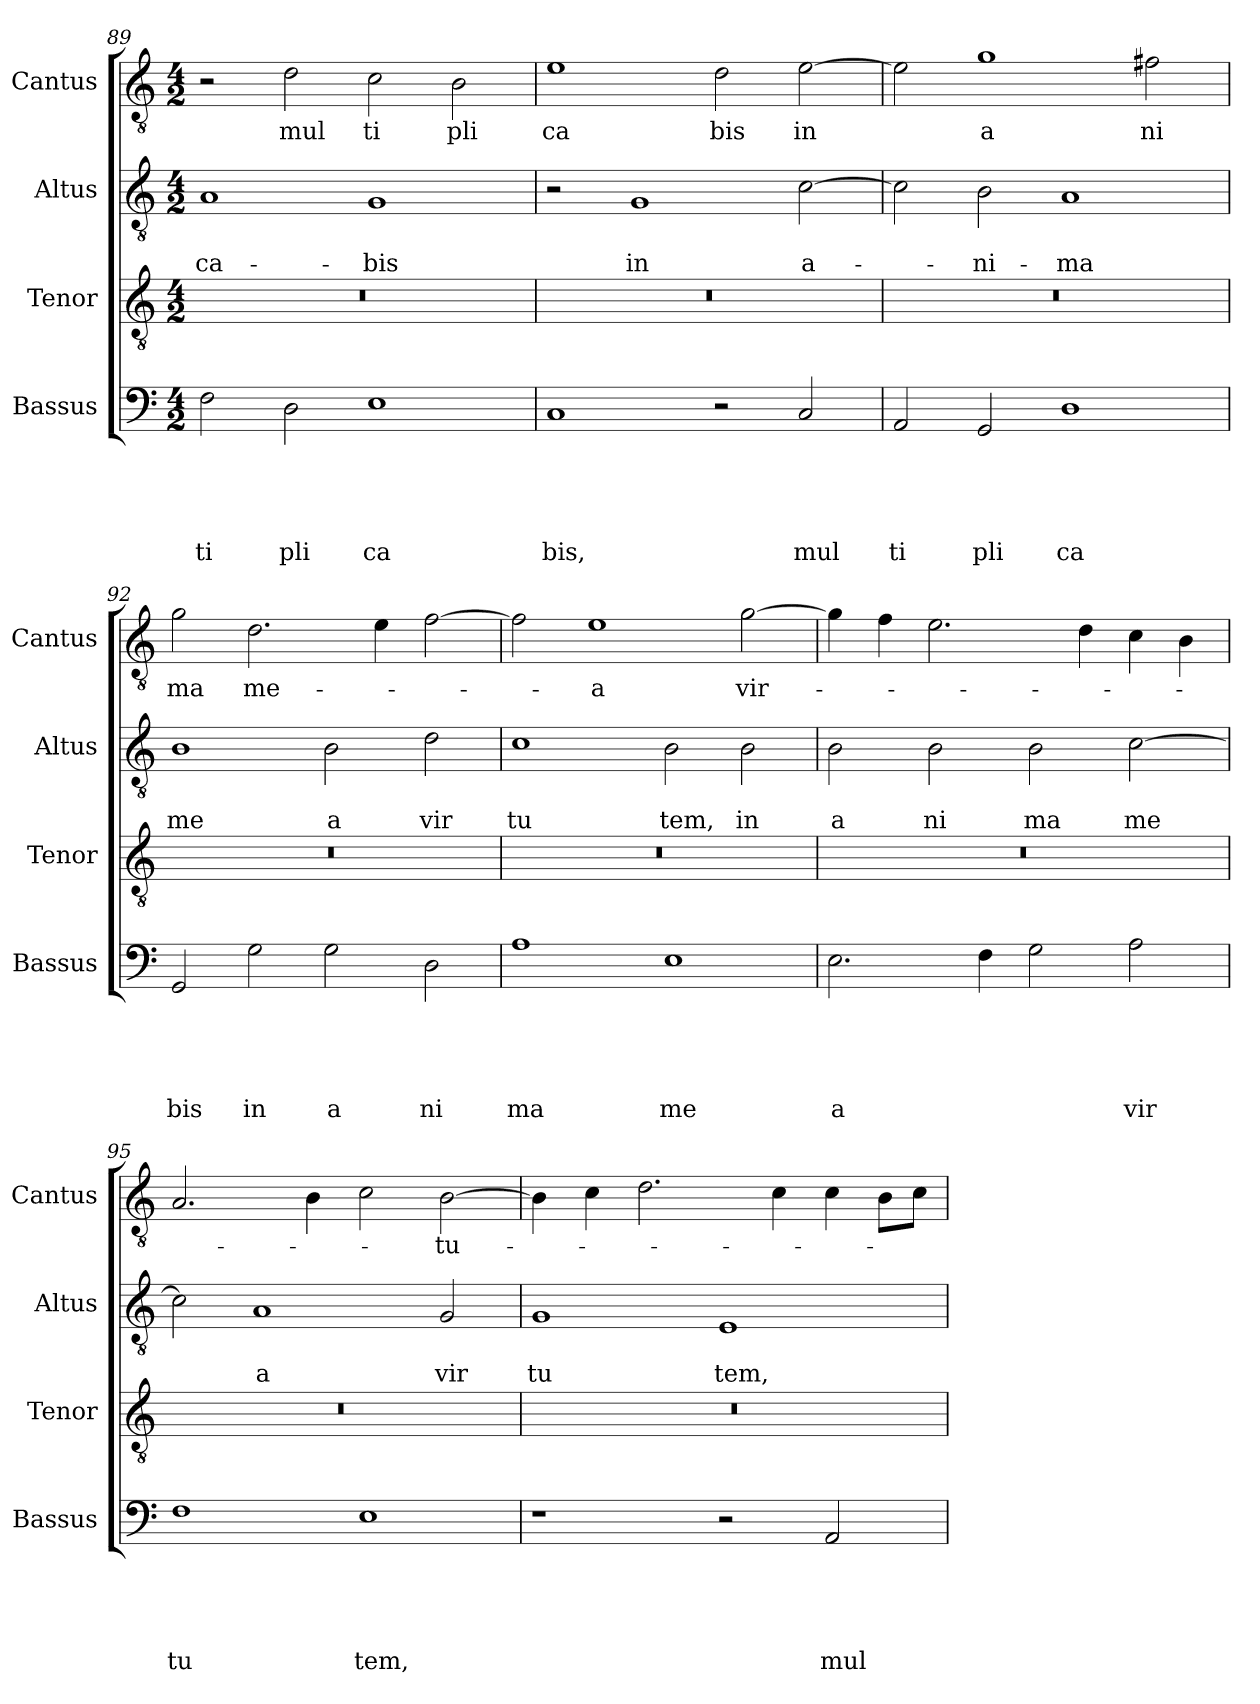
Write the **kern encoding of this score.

**kern	**text	**text	**text	**text	**text	**kern	**kern	**text	**text	**kern	**text
*part4	*part4	*part4	*part4	*part4	*part4	*part3	*part2	*part2	*part2	*part1	*part1
*staff4	*staff4	*staff4	*staff4	*staff4	*staff4	*staff3	*staff2	*staff2	*staff2	*staff1	*staff1
*I"Bassus	*	*	*	*	*	*I"Tenor	*I"Altus	*	*	*I"Cantus	*
*I'Bassus	*	*	*	*	*	*I'Tenor	*I'Altus	*	*	*I'Cantus	*
*clefF4	*	*	*	*	*	*clefGv2	*clefGv2	*	*	*clefGv2	*
*k[]	*	*	*	*	*	*k[]	*k[]	*	*	*k[]	*
*C:	*	*	*	*	*	*C:	*C:	*	*	*C:	*
*M4/2	*	*	*	*	*	*M4/2	*M4/2	*	*	*M4/2	*
=89	=89	=89	=89	=89	=89	=89	=89	=89	=89	=89	=89
!	!	!	!	!	!LO:LY:b	!	!	!	!LO:LY:b	!	!
2F\	.	.	.	.	ti	0r	1A	.	-ca-	2r	.
!	!	!	!	!	!LO:LY:b	!	!	!	!	!	!LO:LY:b
2D\	.	.	.	.	pli	.	.	.	.	2d\	mul
!	!	!	!	!	!LO:LY:b	!	!	!	!LO:LY:b	!	!LO:LY:b
1E	.	.	.	.	ca	.	1G	.	-bis	2c\	ti
!	!	!	!	!	!	!	!	!	!	!	!LO:LY:b
.	.	.	.	.	.	.	.	.	.	2B\	pli
=90	=90	=90	=90	=90	=90	=90	=90	=90	=90	=90	=90
!	!	!	!	!	!LO:LY:b	!	!	!	!	!	!LO:LY:b
1C	.	.	.	.	bis,	0r	2r	.	.	1e	ca
!	!	!	!	!	!	!	!	!	!LO:LY:b	!	!
.	.	.	.	.	.	.	1G	.	in	.	.
!	!	!	!	!	!	!	!	!	!	!	!LO:LY:b
2r	.	.	.	.	.	.	.	.	.	2d\	bis
!	!	!	!	!	!LO:LY:b	!	!	!	!LO:LY:b	!	!LO:LY:b
2C/	.	.	.	.	mul	.	[>2c\	.	a-	[>2e\	in
=91	=91	=91	=91	=91	=91	=91	=91	=91	=91	=91	=91
!	!	!	!	!	!LO:LY:b	!	!	!	!	!	!
2AA/	.	.	.	.	ti	0r	2c\]	.	.	2e\]	.
!	!	!	!	!	!LO:LY:b	!	!	!	!LO:LY:b	!	!LO:LY:b
2GG/	.	.	.	.	pli	.	2B\	.	-ni-	1g	a
!	!	!	!	!	!LO:LY:b	!	!	!	!LO:LY:b	!	!
1D	.	.	.	.	ca	.	1A	.	-ma	.	.
!	!	!	!	!	!	!	!	!	!	!	!LO:LY:b
.	.	.	.	.	.	.	.	.	.	2f#\	ni
!!LO:LB:g=z
=92	=92	=92	=92	=92	=92	=92	=92	=92	=92	=92	=92
!	!	!	!	!	!LO:LY:b	!	!	!	!LO:LY:b	!	!LO:LY:b
2GG/	.	.	.	.	bis	0r	1B	.	me	2g\	ma
!	!	!	!	!	!LO:LY:b	!	!	!	!	!	!LO:LY:b
2G\	.	.	.	.	in	.	.	.	.	2.d\	me-
!	!	!	!	!	!LO:LY:b	!	!	!	!LO:LY:b	!	!
2G\	.	.	.	.	a	.	2B\	.	a	.	.
.	.	.	.	.	.	.	.	.	.	4e\	.
!	!	!	!	!	!LO:LY:b	!	!	!	!LO:LY:b	!	!
2D\	.	.	.	.	ni	.	2d\	.	vir	[>2f\	.
=93	=93	=93	=93	=93	=93	=93	=93	=93	=93	=93	=93
!	!	!	!	!	!LO:LY:b	!	!	!	!LO:LY:b	!	!
1A	.	.	.	.	ma	0r	1c	.	tu	2f\]	.
!	!	!	!	!	!	!	!	!	!	!	!LO:LY:b
.	.	.	.	.	.	.	.	.	.	1e	-a
!	!	!	!	!	!LO:LY:b	!	!	!	!LO:LY:b	!	!
1E	.	.	.	.	me	.	2B\	.	tem,	.	.
!	!	!	!	!	!	!	!	!	!LO:LY:b	!	!LO:LY:b
.	.	.	.	.	.	.	2B\	.	in	[>2g\	vir-
=94	=94	=94	=94	=94	=94	=94	=94	=94	=94	=94	=94
!	!	!	!	!	!LO:LY:b	!	!	!	!LO:LY:b	!	!
2.E\	.	.	.	.	a	0r	2B\	.	a	4g\]	.
.	.	.	.	.	.	.	.	.	.	4f\	.
!	!	!	!	!	!	!	!	!	!LO:LY:b	!	!
.	.	.	.	.	.	.	2B\	.	ni	2.e\	.
4F\	.	.	.	.	.	.	.	.	.	.	.
!	!	!	!	!	!	!	!	!	!LO:LY:b	!	!
2G\	.	.	.	.	.	.	2B\	.	ma	.	.
.	.	.	.	.	.	.	.	.	.	4d\	.
!	!	!	!	!	!LO:LY:b	!	!	!	!LO:LY:b	!	!
2A\	.	.	.	.	vir	.	[>2c\	.	me	4c\	.
.	.	.	.	.	.	.	.	.	.	4B\	.
=95	=95	=95	=95	=95	=95	=95	=95	=95	=95	=95	=95
!	!	!	!	!	!LO:LY:b	!	!	!	!	!	!
1F	.	.	.	.	tu	0r	2c\]	.	.	2.A/	.
!	!	!	!	!	!	!	!	!	!LO:LY:b	!	!
.	.	.	.	.	.	.	1A	.	a	.	.
.	.	.	.	.	.	.	.	.	.	4B\	.
!	!	!	!	!	!LO:LY:b	!	!	!	!	!	!
1E	.	.	.	.	tem,	.	.	.	.	2c\	.
!	!	!	!	!	!	!	!	!	!LO:LY:b	!	!LO:LY:b
.	.	.	.	.	.	.	2G/	.	vir	[>2B\	-tu-
=96	=96	=96	=96	=96	=96	=96	=96	=96	=96	=96	=96
!	!	!	!	!	!	!	!	!	!LO:LY:b	!	!
1r	.	.	.	.	.	0r	1G	.	tu	4B\]	.
.	.	.	.	.	.	.	.	.	.	4c\	.
.	.	.	.	.	.	.	.	.	.	2.d\	.
!	!	!	!	!	!	!	!	!	!LO:LY:b	!	!
2r	.	.	.	.	.	.	1E	.	tem,	.	.
.	.	.	.	.	.	.	.	.	.	4c\	.
!	!	!	!	!	!LO:LY:b	!	!	!	!	!	!
2AA/	.	.	.	.	mul	.	.	.	.	4c\	.
.	.	.	.	.	.	.	.	.	.	8B\L	.
.	.	.	.	.	.	.	.	.	.	8c\J	.
=	=	=	=	=	=	=	=	=	=	=	=
*-	*-	*-	*-	*-	*-	*-	*-	*-	*-	*-	*-
